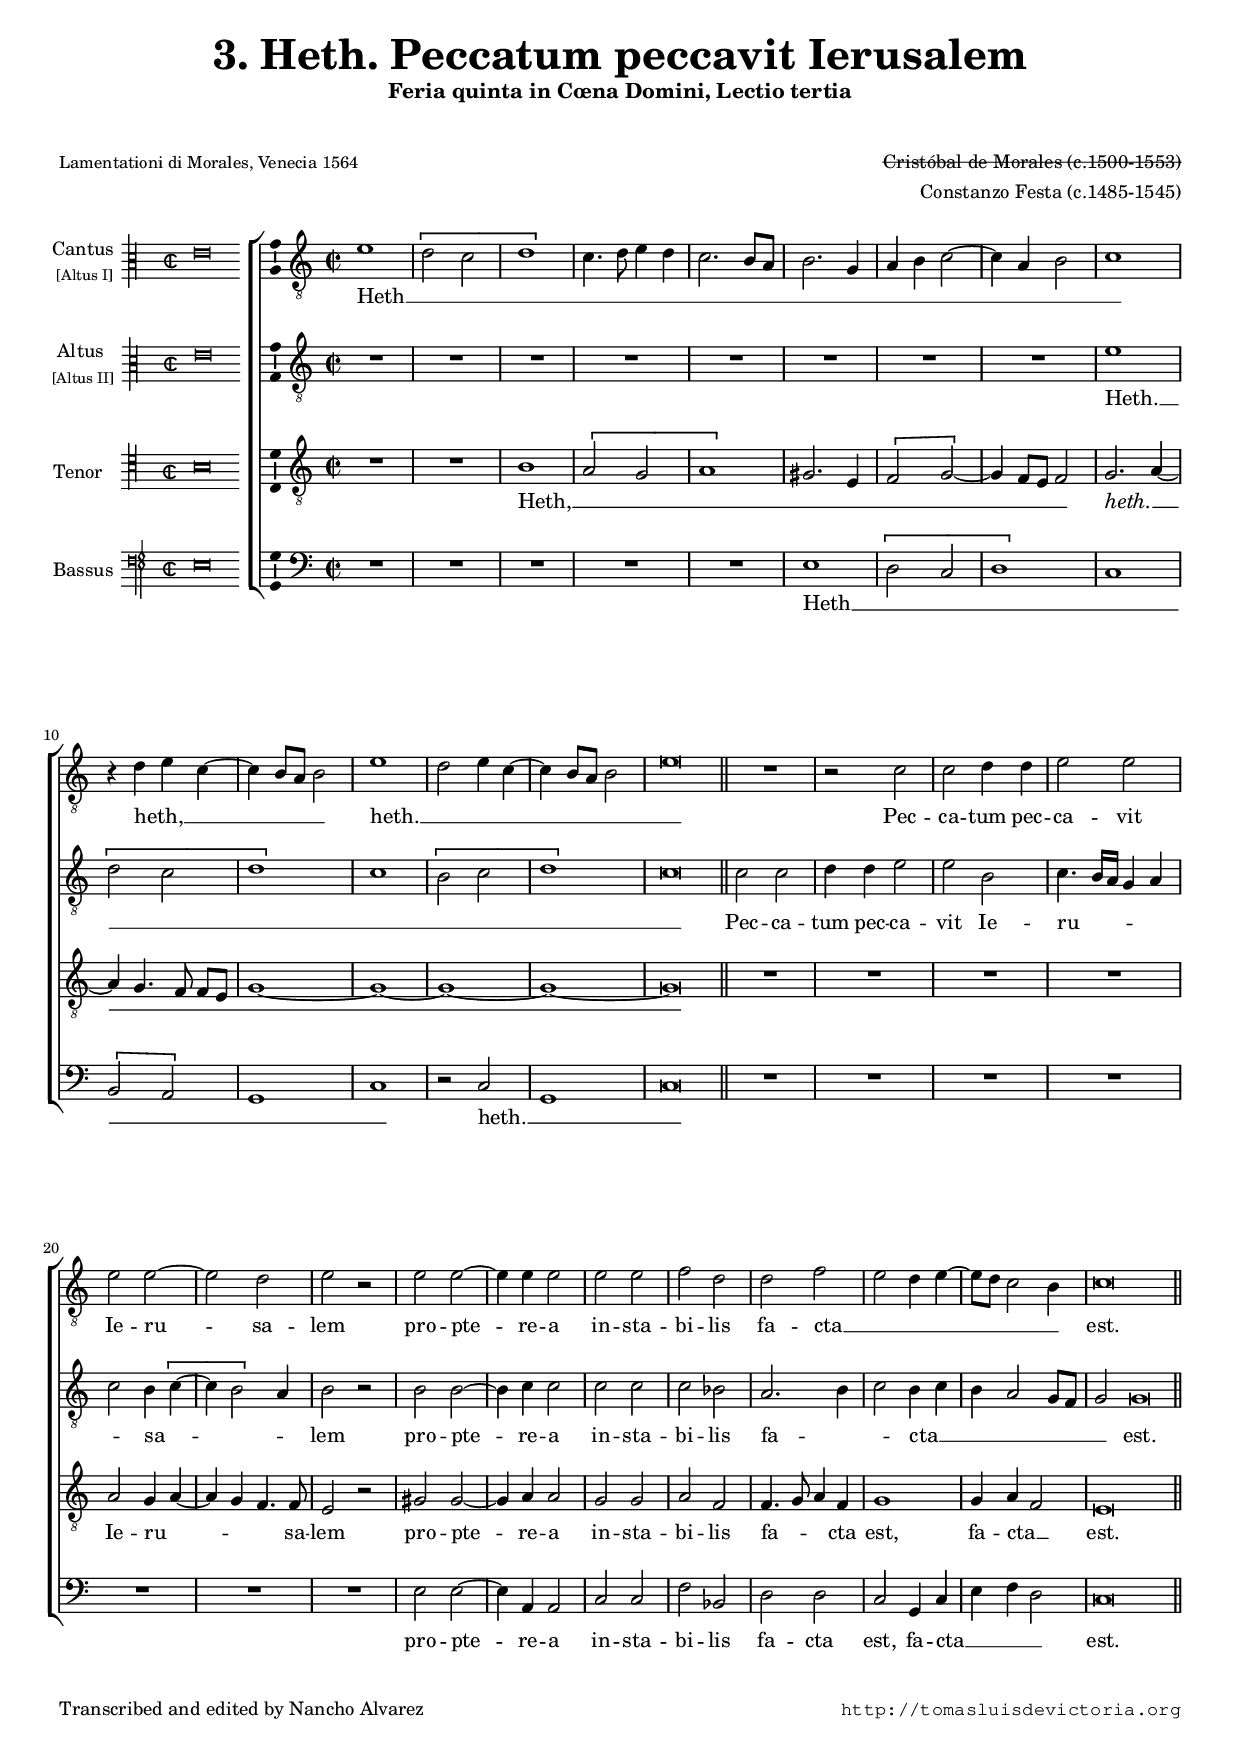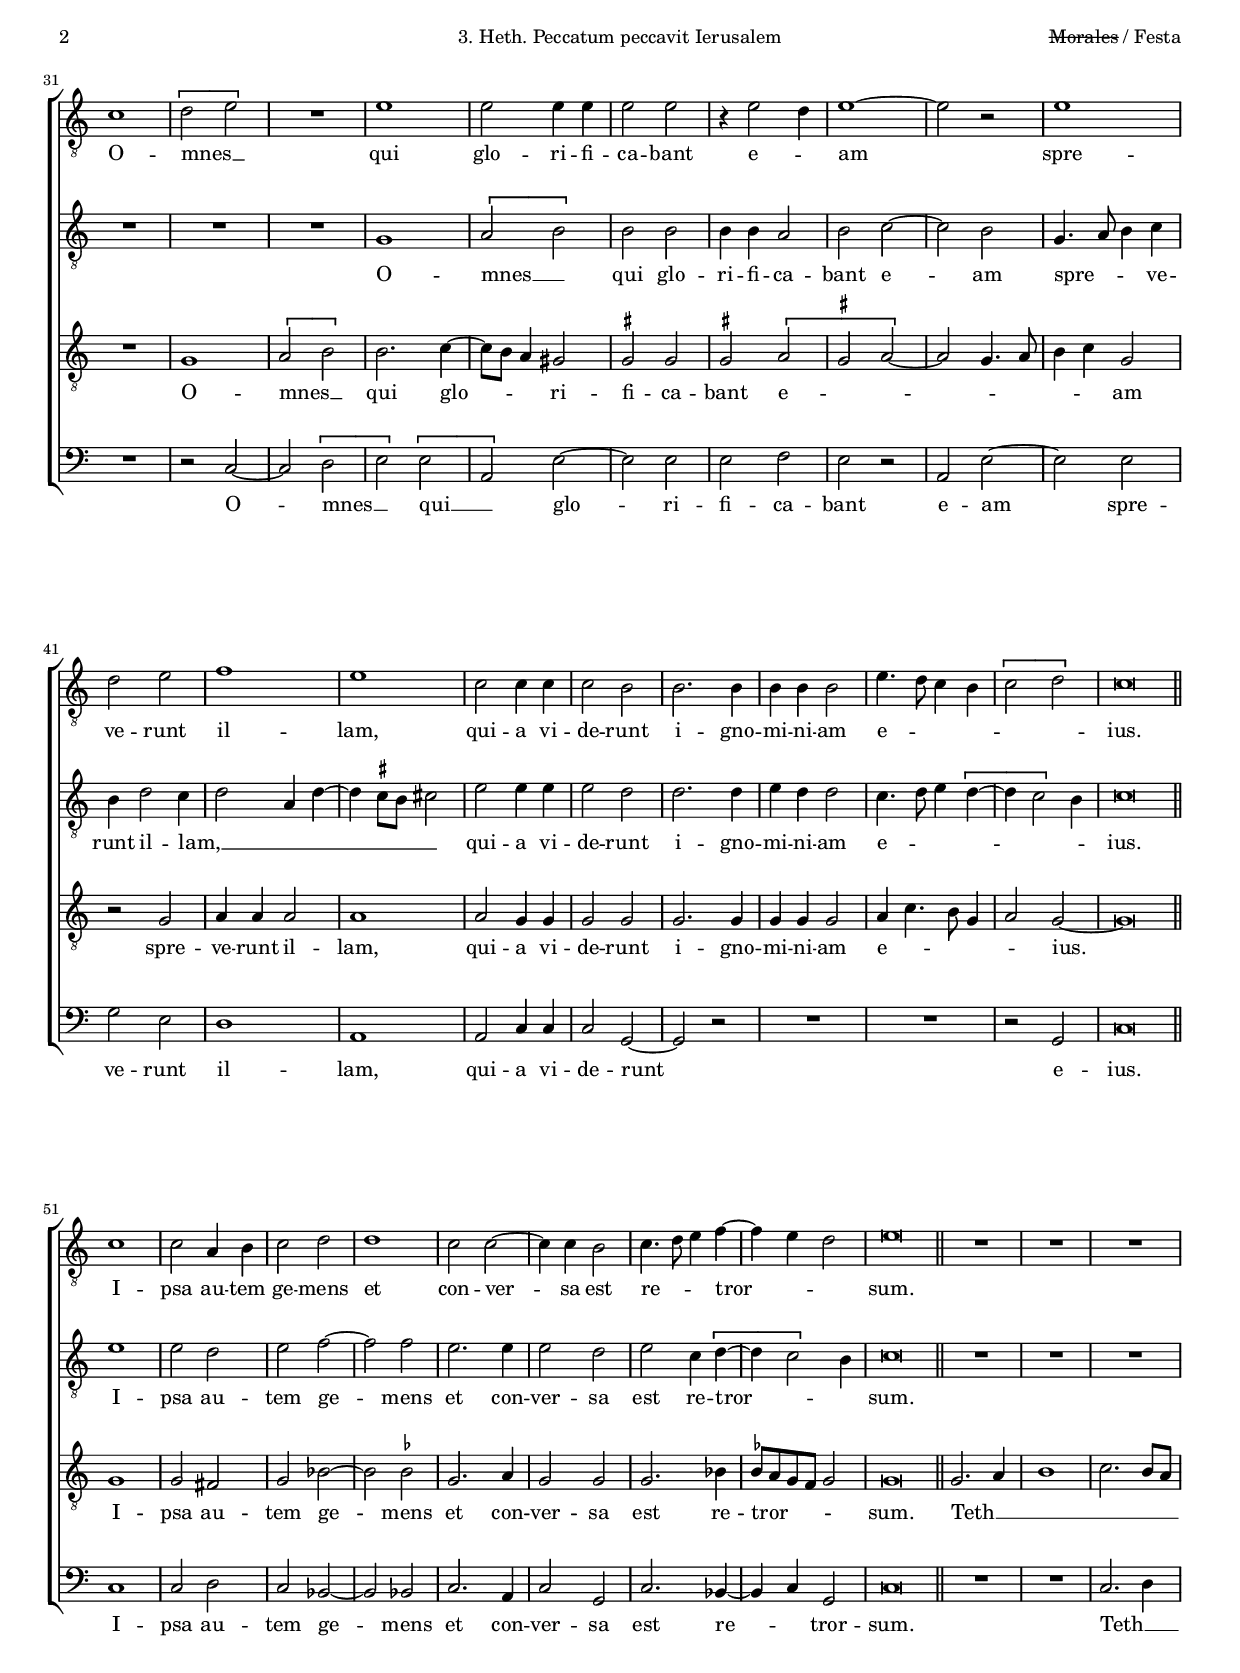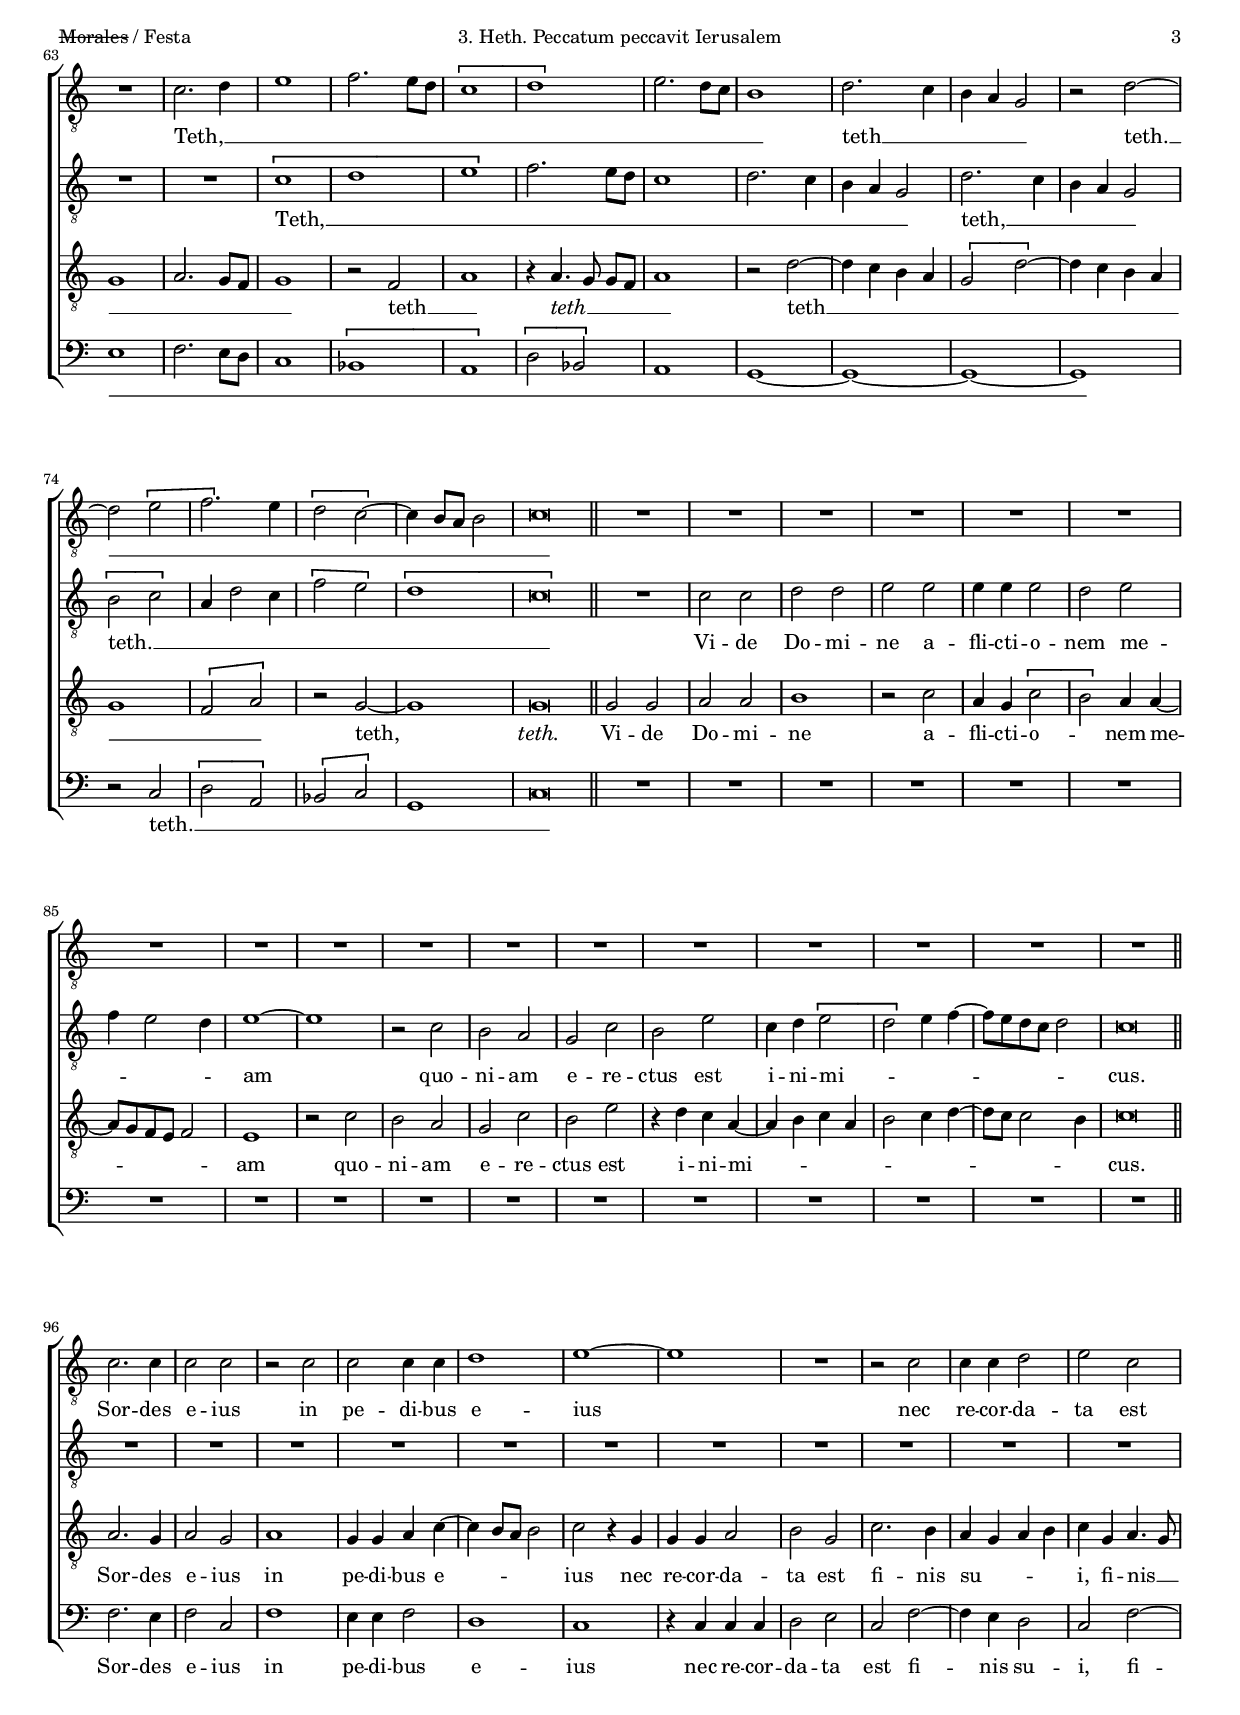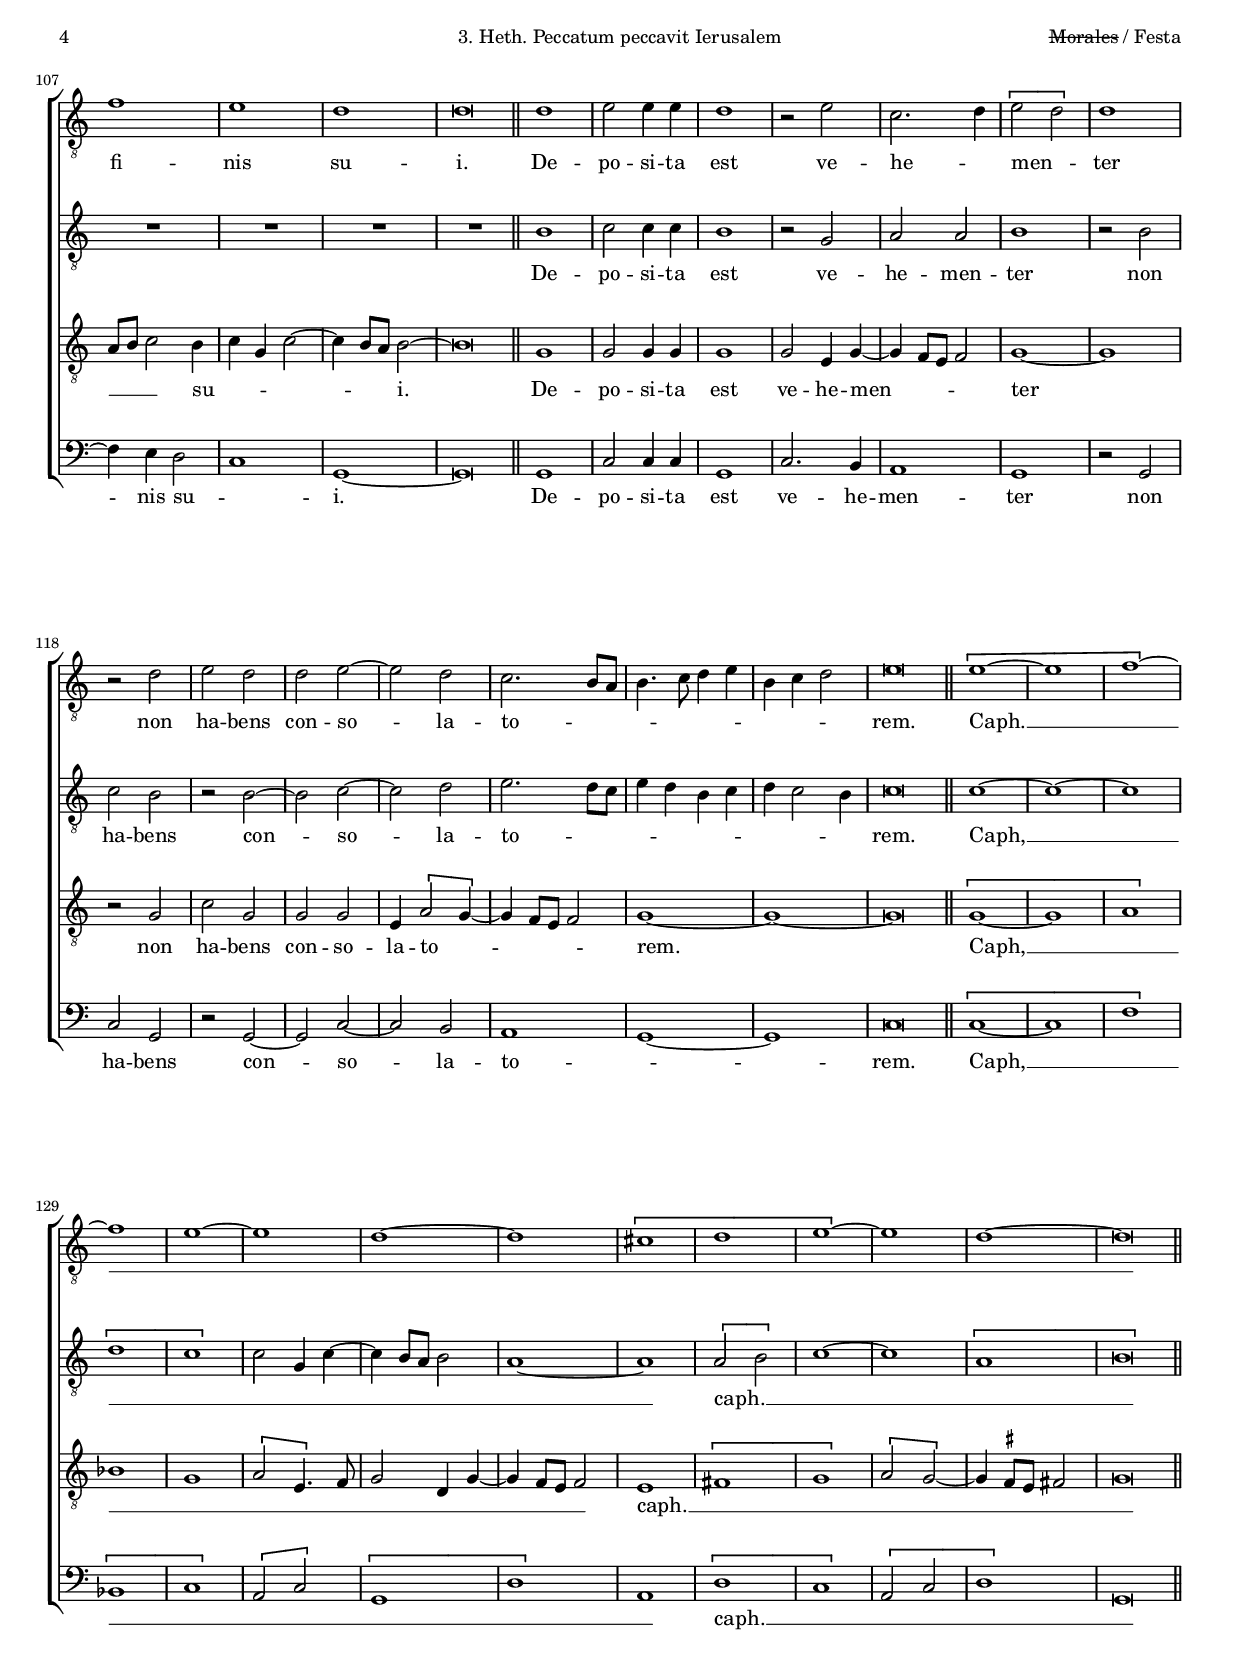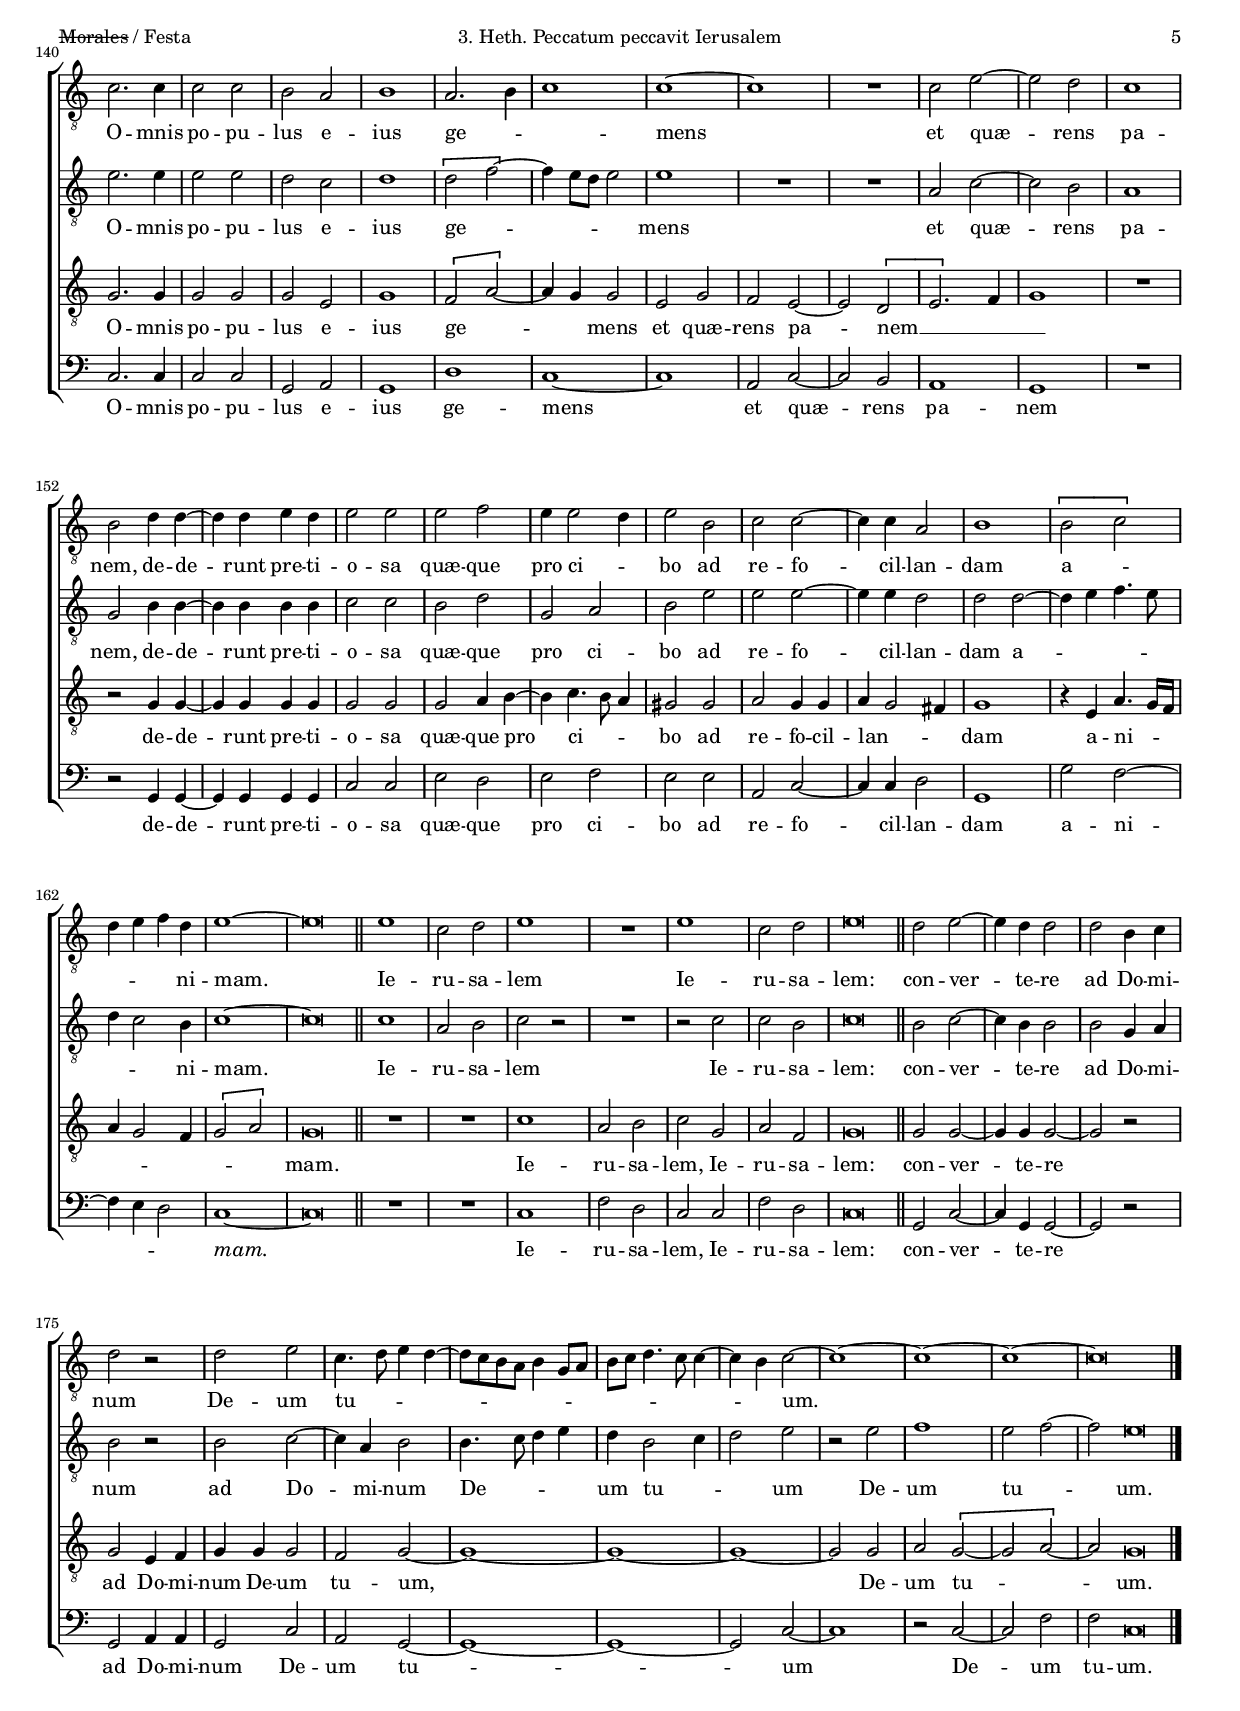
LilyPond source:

\version "2.18.0"

#(set-default-paper-size "a4")
#(set-global-staff-size 16.3)
#(ly:set-option 'point-and-click #f)
%mobile -s15.5 -i3.2 -ball

mtempo={\tempo 4 = 120}
mtempob={\tempo 4 = 60}

italicas=\override LyricText.font-shape = #'italic
rectas=\override LyricText.font-shape = #'upright
ss=\once \set suggestAccidentals = ##t
incipitwidth = 20

htitle="3. Heth. Peccatum peccavit Ierusalem"
hcomposer=\markup{\line{\override #'(offset . -6) \underline "Morales" "/ Festa"}}

% Lamentaciones de Jeremías

\header {
	 title=\markup{\fontsize #3 "3. Heth. Peccatum peccavit Ierusalem" }
        subtitle=\markup{"Feria quinta in Cœna Domini, Lectio tertia"}
        subsubtitle=\markup{\column{" " " "}}
	composer=\markup{\right-column{\override #'(offset . -6) \underline "Cristóbal de Morales (c.1500-1553)" "Constanzo Festa (c.1485-1545)"}}
        pdfauthor=\composer
	%opus="(-)"
	poet=\markup{\smaller "Lamentationi di Morales, Venecia 1564"} % Antonio Gardano 
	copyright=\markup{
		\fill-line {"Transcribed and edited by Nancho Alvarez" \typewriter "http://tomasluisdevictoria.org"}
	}
%	tagline=""
}

global={\key c \major \time 2/2 \skip 1*15 \bar "||" 
	\override Score.TimeSignature.break-visibility = #'#(#f #t #t)
				\skip 1*15 \bar "||"
				\skip 1*20 \bar "||"
				\skip 1*9 \bar "||"
				\skip 1*19 \bar "||"
				\skip 1*17 \bar "||"
				\skip 1*15 \bar "||"
				\skip 1*15 \bar "||"
				\skip 1*14 \bar "||"
				\skip 1*25 \bar "||"
				\skip 1*7 \bar "||"
				\skip 1*13 \bar "|."

}


cantus=\relative c'{
	e1
	\[d2 c
	d1\]
	c4. d8 e4 d
	c2. b8 a
	b2. g4
	a b c2 ~
	c4 a b2
	c1
	r4 d e c ~
	c4 b8 a b2
	e1
	d2 e4 c ~
	c b8 a b2
	e\breve*1/2
	R1
	r2 c
	c d4 d
	e2 e 
	e e ~
	e d
	e r
	e e ~
	e4 e e2
	e e f d
	d f e d4 e ~
	e8 d c2 b4
	c\breve*1/2 \break
	c1
	\[d2 e\]
	R1
	e1
	e2 e4 e
	e2 e
	r4 e2 d4
	e1 ~
	e2 r
	e1
	d2 e
	f1 e
	c2 c4 c
	c2 b
	b2. b4
	b b b2
	e4. d8 c4 b
	\[c2 d\]
	c\breve*1/2 \break
        
	c1
	c2 a4 b
	c2 d
	d1
	c2 c ~
	c4 c b2
	c4. d8 e4 f ~
	f e d2
	e\breve*1/2
        
	R1*4
	c2. d4
	e1
	f2. e8 d
	\[c1
	d\]
	e2. d8 c
	b1
	d2. c4
	b a g2
	r2 d' ~
	d \[e
	f2.\] e4
	\[d2 c ~ \]
	c4 b8 a b2
	c\breve*1/2
	
	R1*17 \break
	
	c2. c4
	c2 c
	r c
	c c4 c
	d1
	e1 ~
	e
	R1
	r2 c2
	c4 c d2
	e c
	f1
	e
	d1
	d\breve*1/2
	
	d1
	e2 e4 e
	d1
	r2 e
	c2. d4
	\[e2 d\]
	d1
	r2 d
	e d
	d e ~
	e d
	c2. b8 a
	b4. c8 d4 e 
	b c d2
	e\breve*1/2
        
	\[e1 ~
	e
	f ~ \]
	f
	e ~
	e
	d ~
	d
	\[cis
	d
	e ~ \]
	e
	d1 ~
	d\breve*1/2 \break
        
	c2. c4
	c2 c
	b a
	b1
	a2. b4
	c1
	c1 ~
	c
	R1
	c2 e ~
	e d
	c1
	b2 d4 d ~
	d4 d e d
	e2 e
	e f
	e4 e2 d4
	e2 b
	c c ~
	c4 c a2
	b1
	\[b2 c\]
	d4 e f d
	e1 ~ 
        e\breve*1/2
        
	e1
	c2 d
	e1
	R1
	e1
	c2 d
	e\breve*1/2
        
	d2 e ~
	e4 d d2
	d b4 c
	d2 r
	d e
	c4. d8 e4 d ~
	d8 c b a b4 g8 a
	b c d4. c8 c4 ~
	c b c2 ~
	c1 ~
	c ~
	c ~
	c\breve*1/2
}

altus=\relative c'{
	R1*8
	e1
	\[d2 c
	d1\]
	c1
	\[b2 c
	d1\]
	c\breve*1/2
	c2 c
	d4 d e2
	e2 b
	c4. b16 a g4 a
	c2 b4 \[c ~
	c4 b2\] a4
	b2 r
	b2 b ~
	b4 c c2
	c2 c
	c bes
	a2. b4
	c2 b4 c
	b4 a2 g8 f
	g2 \mtempob g\breve*1/4 \mtempo 
	R1*3
	g1
	\[a2 b\]
	b2 b
	b4 b a2
	b c ~
	c b
	g4. a8 b4 c
	b d2 c4
	d2 a4 d ~
	d \ss cis8 b cis!2
	e2 e4 e
	e2 d
	d2. d4
        e4 d d2
        c4. d8 e4 \[d4 ~
        d4 c2\] b4
        c\breve*1/2
        e1
        e2 d
        e2 f ~
        f f
        e2. e4
        e2 d
        e c4 \[d ~
        d c2\] b4
        c\breve*1/2
        
        R1*5
        \[c1
        d
        e\]
        f2. e8 d
        c1
        d2. c4
        b a g2
        d'2. c4
        b a g2
        \[b2 c\]
        a4 d2 c4
        \[f2 e\]
        \[d1
        c\breve*1/2\]
        
        R1
        c2 c
        d d
        e e
        e4 e e2
        d e
        f4 e2 d4
        e1 ~
        e
        r2 c
        b a
        g c
        b e
        c4 d \[e2
        d\] e4 f4 ~
        f8 e d c d2
        c\breve*1/2 
        
        R1*15
        b1
        c2 c4 c
        b1
        r2 g
        a a
        b1
        r2 b
        c b
        r2 b ~
        b c ~
        c d
        e2. d8 c
        e4 d b c
        d c2 b4
        c\breve*1/2
        
        c1 ~
        c ~
        c 
        \[d1
        c\]
        c2 g4 c ~
        c b8 a b2
        a1 ~
        a 
        \[a2 b\]
        c1 ~
        c 
        \[a1
        b\breve*1/2 \]
        
        e2. e4
        e2 e d c
        d1
        \[d2 f ~ \]
        f4 e8 d e2
        e1
        R1*2
        a,2 c ~
        c b
        a1
        g2 b4 b ~
        b b b b
        c2 c
        b d
        g, a
        b e 
        e e ~
        e4 e d2
        d d ~
        d4 e f4. e8
        d4 c2 b4
        c1 ~
        c\breve*1/2
        
        c1
        a2 b
        c2 r
        R1
        r2 c
        c b
        c\breve*1/2
        
        b2 c ~
        c4 b b2
        b g4 a
        b2 r
        b c ~
        c4 a b2
        b4. c8 d4 e
        d b2 c4
        d2 e
        r2 e
        f1
        e2 f ~
        f \mtempob e\breve*1/4
}

tenor=\relative c'{
	R1*2
	b1
	\[a2 g
	a1\]
	gis2. e4
	\[f2 g ~ \]
	g4 f8 e f2
	g2. a4 ~
	a4 g4. f8 f[ e] % \ss fis ?
	g1 ~
	g1 ~
	g ~
	g ~
	g\breve*1/2
	
	R1*4
	a2 g4 a ~
	a g f4. f8
	e2 r
	gis2 gis ~
	gis4 a a2
	g2 g
	a f
	f4. g8 a4 f
	g1
	g4 a f2
	e\breve*1/2
	R1
	g1
	\[a2 b\]
	b2. c4 ~
	c8 b a4 gis2
	\ss gis2 gis
	\ss gis \[a
	\ss gis a ~ \]
	a2 g4. a8
	b4 c g2
	r2 g
	a4 a a2
	a1
	a2 g4 g
	g2 g
	g2. g4
	g g g2
	a4 c4. b8 g4
	a2 g2 ~
	g\breve*1/2
	
	g1
	g2 fis
	g bes ~
	bes \ss bes
	g2. a4
	g2 g
	g2. bes4
	\ss bes8 a g f g2
	g\breve*1/2
	
	g2. a4
	b1
	c2. b8 a
	g1
	a2. g8 f
	g1
	r2 f
	a1
	r4 a4. g8 g[ f]
	a1
	r2 d2 ~
	d4 c b a
	\[g2 d' ~ \]
	d4 c b a
	g1
	\[f2 a\]
	r2 g ~
	g1
	g\breve*1/2
        
	g2 g
	a a
	b1
	r2 c2
	a4 g \[c2
	b\] a4 a4 ~
	a8 g f e f2
	e1
	r2 c'
	b a
	g c
	b e
	r4 d c a ~
	a b c a
	b2 c4 d ~
	d8 c c2
	b4 
	c\breve*1/2
        
	a2. g4
	a2 g
	a1
	g4 g a c ~
	c b8 a b2
	c r4 g % gis?
	g g a2
	b g
	c2. b4
	a g a b
	c g a4. g8
	a b c2 b4
	c4 g c2 ~
	c4 b8 a b2 ~
	b\breve*1/2
	
	g1
	g2 g4 g
	g1
	g2 e4 g ~
	g f8 e f2
	g1 ~
	g
	r2 g 
	c g
	g g
	e4 \[a2 g4 ~ \]
	g4 f8 e f2
	g1 ~
	g ~
	g\breve*1/2
        
	\[g1 ~
	g
	a\]
	bes1
	g1
	\[a2 e4.\] f8
	g2 d4 g ~
	g4 f8 e f2
	e1
	\[fis
	g\]
	\[a2 g ~ \]
	g4 \ss fis8 e fis!2
	g\breve*1/2
        
	g2. g4
	g2 g
	g e
	g1
	\[f2 a ~ \]
	a4 g g2
	e g
	f e ~
	e \[d
	e2.\] f4
	g1
	R1
	r2 g4 g ~
	g4 g4 g g
	g2 g
	g a4 b ~
	b c4. b8 a4
	gis2 gis
	a g4 g
	a4 g2 fis4
	g1
	r4 e a4. g16 f
	a4 g2 f4
	\[g2 a\]
	g\breve*1/2
	
	R1*2
	c1
	a2 b
	c g
	a f
	g\breve*1/2
	
	g2 g ~
	g4 g g2 ~
	g r
	g2 e4 f
	g g g2
	f g ~
	g1 ~
	g1 ~
	g1 ~
	g2 g
	a \[g ~
	g2 a ~ \]
	a2 g\breve*1/4
}

bassus=\relative c{
	R1*5
	e1
	\[d2 c
	d1\]
	c1
	\[b2 a\]
	g1
	c
	r2 c
	g1
	c\breve*1/2
	R1*7
	e2 e ~
	e4 a, a2
	c c
	f bes,
	d d
	c g4 c
	e4 f d2
	c\breve*1/2
	
	R1
	r2 c ~
	c \[d
	e\] \[e
	a,\] e' ~
	e e2
	e f
	e r
	a, e' ~
	e e
	g e
	d1
	a
	a2 c4 c
	c2 g ~
	g r
	R1*2
	r2 g
	c\breve*1/2
	
	c1
	c2 d
	c bes ~
	bes bes
	c2. a4
	c2 g
	c2. bes4 ~
	bes c4 g2
	c\breve*1/2
	
	R1*2
	c2. d4
	e1
	f2. e8 d
	c1
	\[bes1
	a\]
	\[d2 bes\]
	a1
	g1 ~
	g ~
	g ~
	g
	r2 c
	\[d2 a\]
	\[bes2 c\]
	g1
	c\breve*1/2
	
	R1*17
	
	f2. e4
	f2 c
	f1
	e4 e f2
	d1
	c
	r4 c c c
	d2 e
	c f ~
	f4 e d2
	c f2 ~
	f4 e d2
	c1
	g1 ~
	g\breve*1/2
	
	g1
	c2 c4 c
	g1
	c2. b4
	a1
	g
	r2 g
	c g
	r g ~
	g c ~
	c b2
	a1
	g1 ~
	g
	c\breve*1/2
	
	\[c1 ~
	c
	f\]
	\[bes,
	c\]
	\[a2 c\]
	\[g1
	d'\]
	a1
	\[d1
	c\]
	\[a2 c
	d1\]
	g,\breve*1/2
	
	c2. c4
	c2 c
	g a
	g1
	d'
	c1 ~
	c
	a2 c ~
	c b
	a1
	g
	R1
	r2 g4 g ~
	g4 g g g
	c2 c
	e d
	e f 
	e e
	a, c ~
	c4 c4 d2
	g,1
	g'2 f2 ~
	f4 e d2
	c1 ~
	c\breve*1/2
	
	R1*2
	c1
	f2 d
	c c
	f d
	c\breve*1/2
	
	g2 c ~
	c4 g g2 ~
	g2 r2
	g2 a4 a
	g2 c
	a g2 ~
	g1 ~
	g1 ~
	g2 c2 ~
	c1
	r2 c2 ~
	c2 f2
	f c\breve*1/4
}

textocantus=\lyricmode{
Heth __ _ _ _ _ _ _ _ _ _ _ _ _ _ _ _ _ _ _ 
heth, __ _ _ _ _ _ 
heth. __ _ _ _ _ _ _ _ 
Pec -- ca -- tum pec -- ca -- vit Ie -- ru -- sa -- lem % Hierusalem
pro -- pte -- re -- a in -- sta -- bi -- lis 
fa -- cta __ _ _ _ _ _ _ est.
% fa -- _ _ _ _ _ _ \italicas cta \rectas est. % fa -- cta __ 
O -- mnes __ _ qui glo -- ri -- fi -- ca -- bant e -- _ am
spre -- ve -- runt il -- lam, qui -- a vi -- de -- runt
i -- gno -- mi -- ni -- am e -- _ _ _ _ _ ius.
I -- psa au -- tem ge -- mens et con -- ver -- sa est % est?
re -- _ _ tror -- _ _ sum.
Teth, __ _ _ _ _ _ _ _ _ _ _ _ 
teth __ _ _ _ _ 
teth. __ _ _ _ _ _ _ _ _ _ 
Sor -- des e -- ius in pe -- di -- bus e -- ius
nec re -- cor -- da -- ta est fi -- nis su -- i.
De -- po -- si -- ta est ve -- he -- _ men -- _ ter
non ha -- bens con -- so -- la -- to -- _ _ _ _ _ _ _ _ _ rem.
Caph. __ _ _ _ _ _ _ _ 
O -- mnis po -- pu -- lus e -- ius
ge -- _ _ mens
et quæ -- rens pa -- nem,
de -- de -- runt pre -- ti -- o -- sa % preciosa
quæ -- que pro ci -- _ bo 
ad re -- fo -- cil -- lan -- dam a -- _ _ _ _ ni -- mam.
Ie -- ru -- sa -- lem
Ie -- ru -- sa -- lem:
con -- ver -- te -- re ad
Do -- mi -- num De -- um % dominum deum
tu -- _ _ _ _ _ _ _ _ _ _ _ _ _ _ _ um.
}

textoaltus=\lyricmode{
Heth. __ _ _ _ _ _ _ _ _
Pec -- ca -- tum pec -- ca -- vit
Ie -- ru -- _ _ _ _ _ sa -- _ _ _ lem
pro -- pte -- re -- a
in -- sta -- bi -- lis
fa -- _ _ cta __ _ _ _ _ _ _ est.
O -- mnes __ _ qui glo -- ri -- fi -- ca -- bant e -- am
spre -- _ _ ve -- runt il -- lam, __ _ _ _ _ _ _  
\rectas qui -- a vi -- de -- runt i -- gno -- mi -- ni -- am
e -- _ _ _ _ _ ius.
I -- psa au -- tem ge -- mens et
con -- ver -- sa est re -- tror -- _ _ sum.
Teth, __ _ _ _ _ _ _ _ _ _ _ _ 
teth, __ _ _ _ _ 
teth. __ _ _ _ _ _ _ _ _ 
Vi -- de Do -- mi -- ne % domine
a -- fli -- cti -- o -- nem me -- _ _ _ am
quo -- ni -- am 
e -- re -- ctus est 
i -- ni -- mi -- _ _ _ _ _ _ _ cus.
De -- po -- si -- ta est
ve -- he -- men -- ter
non ha -- bens con -- so -- la -- to -- _ _ _ _ _ _ _ _ _ rem.
Caph, __ _ _ _ _ _ _ _ _ _ 
caph. __ _ _ _ _ 
O -- mnis po -- pu -- lus e -- ius ge -- _ _ _ _ mens
et quæ -- rens pa -- nem,
de -- de -- runt pre -- ti -- o -- sa
quæ -- que pro ci -- bo ad 
re -- fo -- cil -- lan -- dam a -- _ _ _ _ _ ni -- mam.
Ie -- ru -- sa -- lem
Ie -- ru -- sa -- lem:
con -- ver -- te -- re
ad Do -- mi -- num
ad Do -- mi -- num
De -- _ _ _ um
tu -- _ _ um
De -- um tu -- _ um.
}

textotenor=\lyricmode{
Heth, __ _ _ _ _ _ _ _ _ _ _
\italicas heth. __ _ _ _ _ _ _ % no esta claro bajo qué nota va
\rectas Ie -- ru -- _ _ _ sa -- lem
pro -- pte -- re -- a
in -- sta -- bi -- lis fa -- _ _ cta est,
fa -- cta __ _ est.
O -- mnes __ _ qui glo -- _ _ ri -- fi -- ca -- bant
e -- _ _ _ _ _ _ am
spre -- ve -- runt il -- lam,
qui -- a vi -- de -- runt
i -- gno -- mi -- ni -- am
e -- _ _ _ _ ius.
I -- psa au -- tem ge -- mens et con -- ver -- sa est
re -- tror -- _ _ _ _ sum.
Teth __ _ _ _ _ _ _ _ _ _ _ 
teth __ _
\italicas teth __ _ _ _ _ 
\rectas teth __ _ _ _ _ _ _ _ _ _ _ _ 
teth, \italicas teth. \rectas % teth __ _
Vi -- de Do -- mi -- ne
a -- fli -- cti -- o -- _ nem me -- _ _ _ _ am
quo -- ni -- am e -- re -- ctus est
i -- ni -- mi -- _ _ _ _ _ _ _ _ _ cus.
Sor -- des e -- ius in pe -- di -- bus e -- _ _ _ ius
nec re -- cor -- da -- ta est fi -- nis su -- _ _ _ i,
fi -- nis __ _ _ _ _ su -- _ _ _ _ _ i. 
De -- po -- si -- ta est
ve -- he -- men -- _ _ _ ter
non ha -- bens con -- so -- la -- to -- _ _ _ _ rem.
Caph, __ _ _ _ _ _ _ _ _ _ _ _ _ 
caph. __ _ _ _ _ _ _ _ _ 
O -- mnis po -- pu -- lus e -- ius ge -- _ _ mens 
et quæ -- rens pa -- nem __ _ _ _ 
de -- de -- runt pre -- ti -- o -- sa quæ -- que
pro ci -- _ _ bo
ad re -- fo -- cil -- lan -- _ _ dam
a -- ni -- _ _ _ _ _ _ _ mam.
Ie -- ru -- sa -- lem,
Ie -- ru -- sa -- lem:
con -- ver -- te -- re
ad Do -- mi -- num De -- um tu -- um,
De -- um tu -- _ um.
}

textobassus=\lyricmode{
Heth __ _ _ _ _ _ _ _ _ 
heth. __ _ _ 
pro -- pte -- re -- a
in -- sta -- bi -- lis
fa -- cta est,
fa -- cta __ _ _ _ est.
O -- mnes __ _ qui __ _
glo -- ri -- fi -- ca -- bant
e -- am spre -- ve -- runt il -- lam,
qui -- a vi -- de -- runt
e -- ius.
I -- psa au -- tem ge -- mens et con -- ver -- sa est
re -- _ tror -- sum.
Teth __ _ _ _ _ _ _ _ _ _ _ _ _ 
teth. __ _ _ _ _ _ _ 
Sor -- des e -- ius in pe -- di -- bus e -- ius
nec re -- cor -- da -- ta est fi -- nis su -- i,
fi -- nis su -- _ i.
De -- po -- si -- ta est
ve -- he -- men -- ter 
non ha -- bens con -- so -- la -- to -- _ rem.
Caph, __ _ _ _ _ _ _ _ _ 
caph. __ _ _ _ _ _ 
O -- mnis po -- pu -- lus e -- ius
ge -- mens et quæ -- rens pa -- nem
de -- de -- runt pre -- ti -- o -- sa
quæ -- que pro ci -- bo
ad re -- fo -- cil -- lan -- dam
a -- ni -- _ _ \italicas mam. \rectas % a -- ni -- mam. __
Ie -- ru -- sa -- lem,
Ie -- ru -- sa -- lem:
con -- ver -- te -- re
ad Do -- mi -- num De -- um
tu -- um
De -- um tu -- um.
}


incipitcantus=\markup{
	\score{
		{ 
		\set Staff.instrumentName=\markup{\column{"Cantus " \smaller \smaller " [Altus I]"}}
		\override NoteHead.style = #'neomensural
		\override Staff.TimeSignature.style = #'neomensural
		\cadenzaOn 
		\clef "petrucci-c3"
		\key c \major
		\time 2/2
		e'\breve
		} 
	\layout { line-width=\incipitwidth indent = 0 }
	}
}

incipitaltus=\markup{
	\score{
		{ 
		\set Staff.instrumentName=\markup{\column{" Altus   " \smaller \smaller "[Altus II]"}}
		\override NoteHead.style = #'neomensural 
		\override Staff.TimeSignature.style = #'neomensural
		\cadenzaOn 
		\clef "petrucci-c3"
		\key c \major
		\time 2/2
		e'\breve
		} 
	\layout { line-width=\incipitwidth indent = 0 }
	}
}


incipittenor=\markup{
	\score{
		{ 
		\set Staff.instrumentName="Tenor   "
		\override NoteHead.style = #'neomensural 
		\override Staff.TimeSignature.style = #'neomensural
		\cadenzaOn 
		\clef "petrucci-c4"
		\key c \major
		\time 2/2
		b\breve
		} 
	\layout { line-width=\incipitwidth indent=0 }
	}
}

incipitbassus=\markup{
	\score{
		{ 
		\set Staff.instrumentName="Bassus "
		\override NoteHead.style = #'neomensural
		\override Staff.TimeSignature.style = #'neomensural
		\cadenzaOn 
		\clef "petrucci-f4"
		\key c \major
		\time 2/2
		e\breve
		} 
	\layout { line-width=\incipitwidth indent = 0 }
	}
}


\score {\transpose c' c'{
\new ChoirStaff<<

	\new Staff <<\global
	\new Voice="v1" {
		\set Staff.instrumentName=\incipitcantus
		\clef "G_8"
		\cantus }
	\new Lyrics \lyricsto "v1" {\textocantus }
	>>

	\new Staff <<\global
	\new Voice="v2" {
		\set Staff.instrumentName=\incipitaltus
		\clef "G_8"
		\altus }
	\new Lyrics \lyricsto "v2" {\textoaltus }
	>>
	
	\new Staff <<\global
	\new Voice="v3" {
		\set Staff.instrumentName=\incipittenor
		\clef "G_8"
		\tenor }
	\new Lyrics \lyricsto "v3" {\textotenor }
	>>

	\new Staff <<\global
	\new Voice="v4" {
		\set Staff.instrumentName=\incipitbassus
		\clef "bass"
		\bassus }
	\new Lyrics \lyricsto "v4" {\textobassus }
	>>
	
>>

	} % transpose

\layout{ 
	\context {\Lyrics 
		\override VerticalAxisGroup.staff-affinity = #UP
		\override VerticalAxisGroup.nonstaff-relatedstaff-spacing =
			#'((basic-distance . 0) (minimum-distance . 0) (padding . 1))
		%\override LyricText.font-size = #1.2
		\override LyricHyphen.minimum-distance = #0.5
	}
	\context {\Score 
                tempoHideNote = ##t
		\override BarNumber.padding = #2 
	}
	\context {\Voice 
		%melismaBusyProperties = #'()
		%autoBeaming = ##f
	}
	\context {\Staff 
                %\RemoveEmptyStaves
                %\override VerticalAxisGroup.remove-first = ##t
		\override VerticalAxisGroup.staff-staff-spacing =
			#'((basic-distance . 10) (minimum-distance . 0) (padding . 1))
		\consists Ambitus_engraver 
		\override LigatureBracket.padding = #1
	}
}

%\midi { \mtempo }

}


\paper{
	evenHeaderMarkup=\markup  \fill-line { \fromproperty #'page:page-number-string \htitle \hcomposer }
	oddHeaderMarkup= \markup  \fill-line { \on-the-fly #not-first-page \hcomposer \on-the-fly #not-first-page \htitle \on-the-fly #not-first-page \fromproperty #'page:page-number-string }
	%system-count=8
	ragged-last-bottom = ##f
	indent=3.4\cm
	system-system-spacing =
	#'((basic-distance . 20) (minimum-distance . 0) (padding . 5))
	top-system-spacing = % header
	#'((basic-distance . 8) (minimum-distance . 0) (padding . 0))
	last-bottom-spacing = % footer
	#'((basic-distance . 12) (minimum-distance . 0) (padding . 0))
	%top-markup-spacing #'basic-distance = 0
	markup-system-spacing #'basic-distance = 20

}
